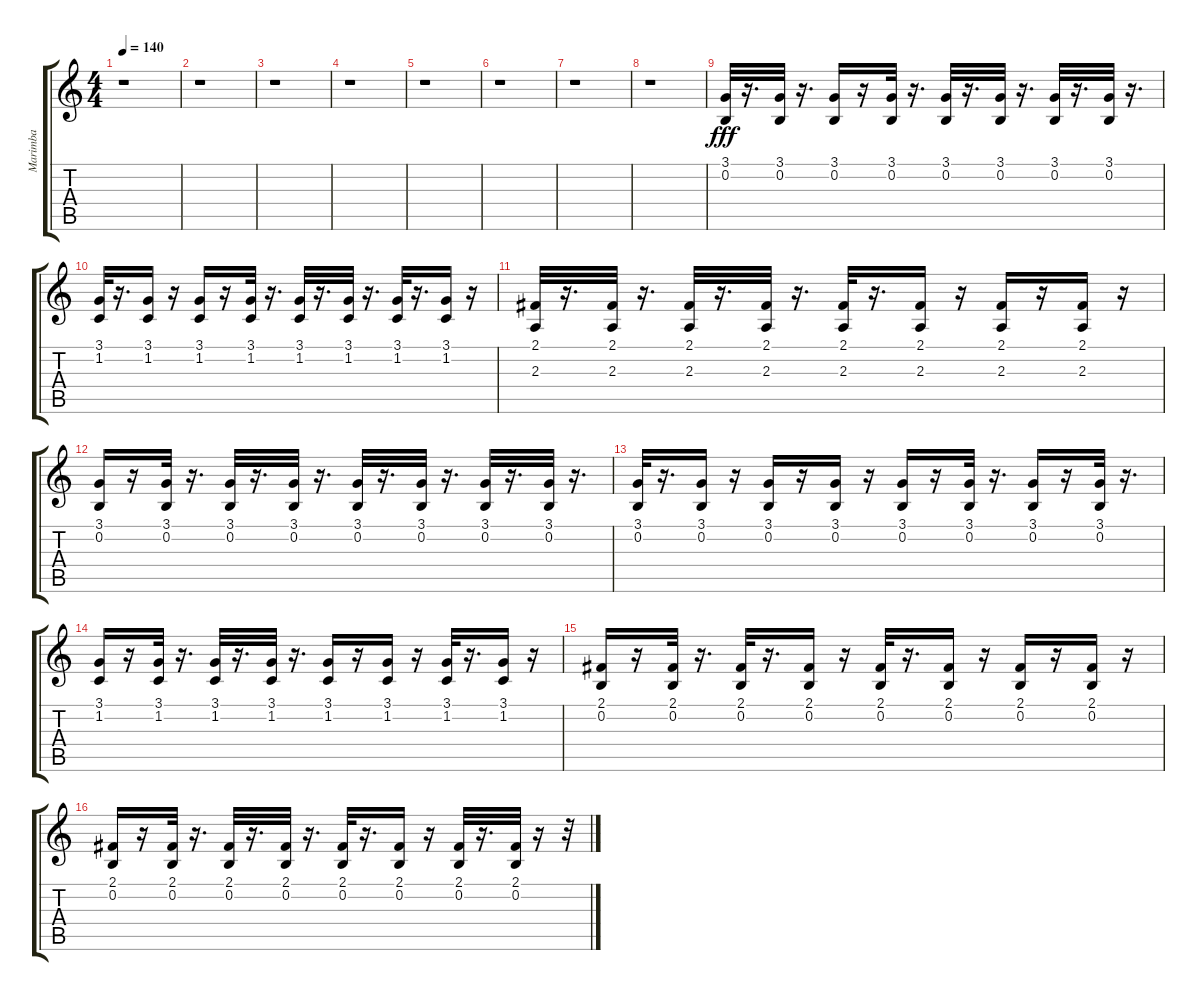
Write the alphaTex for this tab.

\track ("Marimba" "Marimba") {instrument marimba}
\staff {score tabs}
\tuning (E4 B3 G3 D3 A2 E2) {hide}
\ts (4 4)
\tempo 140
\clef g2
\ks c
r.1{dy fff} |
r.1 |
r.1 |
r.1 |
r.1 |
r.1 |
r.1 |
r.1 |
(3.1 0.2).32 r.16{d} (3.1 0.2).32 r.16{d} (3.1 0.2).16 r.16 (3.1 0.2).32 r.16{d} (3.1 0.2).32 r.16{d} (3.1 0.2).32 r.16{d} (3.1 0.2).32 r.16{d} (3.1 0.2).32 r.16{d} |
(3.1 1.2).32 r.16{d} (3.1 1.2).16 r.16 (3.1 1.2).16 r.16 (3.1 1.2).32 r.16{d} (3.1 1.2).32 r.16{d} (3.1 1.2).32 r.16{d} (3.1 1.2).32 r.16{d} (3.1 1.2).16 r.16 |
(2.1 2.3).32 r.16{d} (2.1 2.3).32 r.16{d} (2.1 2.3).32 r.16{d} (2.1 2.3).32 r.16{d} (2.1 2.3).32 r.16{d} (2.1 2.3).16 r.16 (2.1 2.3).16 r.16 (2.1 2.3).16 r.16 |
(3.1 0.2).16 r.16 (3.1 0.2).32 r.16{d} (3.1 0.2).32 r.16{d} (3.1 0.2).32 r.16{d} (3.1 0.2).32 r.16{d} (3.1 0.2).32 r.16{d} (3.1 0.2).32 r.16{d} (3.1 0.2).32 r.16{d} |
(3.1 0.2).32 r.16{d} (3.1 0.2).16 r.16 (3.1 0.2).16 r.16 (3.1 0.2).16 r.16 (3.1 0.2).16 r.16 (3.1 0.2).32 r.16{d} (3.1 0.2).16 r.16 (3.1 0.2).32 r.16{d} |
(3.1 1.2).16 r.16 (3.1 1.2).32 r.16{d} (3.1 1.2).32 r.16{d} (3.1 1.2).32 r.16{d} (3.1 1.2).16 r.16 (3.1 1.2).16 r.16 (3.1 1.2).32 r.16{d} (3.1 1.2).16 r.16 |
(2.1 0.2).16 r.16 (2.1 0.2).32 r.16{d} (2.1 0.2).32 r.16{d} (2.1 0.2).16 r.16 (2.1 0.2).32 r.16{d} (2.1 0.2).16 r.16 (2.1 0.2).16 r.16 (2.1 0.2).16 r.16 |
(2.1 0.2).16 r.16 (2.1 0.2).32 r.16{d} (2.1 0.2).32 r.16{d} (2.1 0.2).32 r.16{d} (2.1 0.2).32 r.16{d} (2.1 0.2).16 r.16 (2.1 0.2).32 r.16{d} (2.1 0.2).32 r.16 r.32
